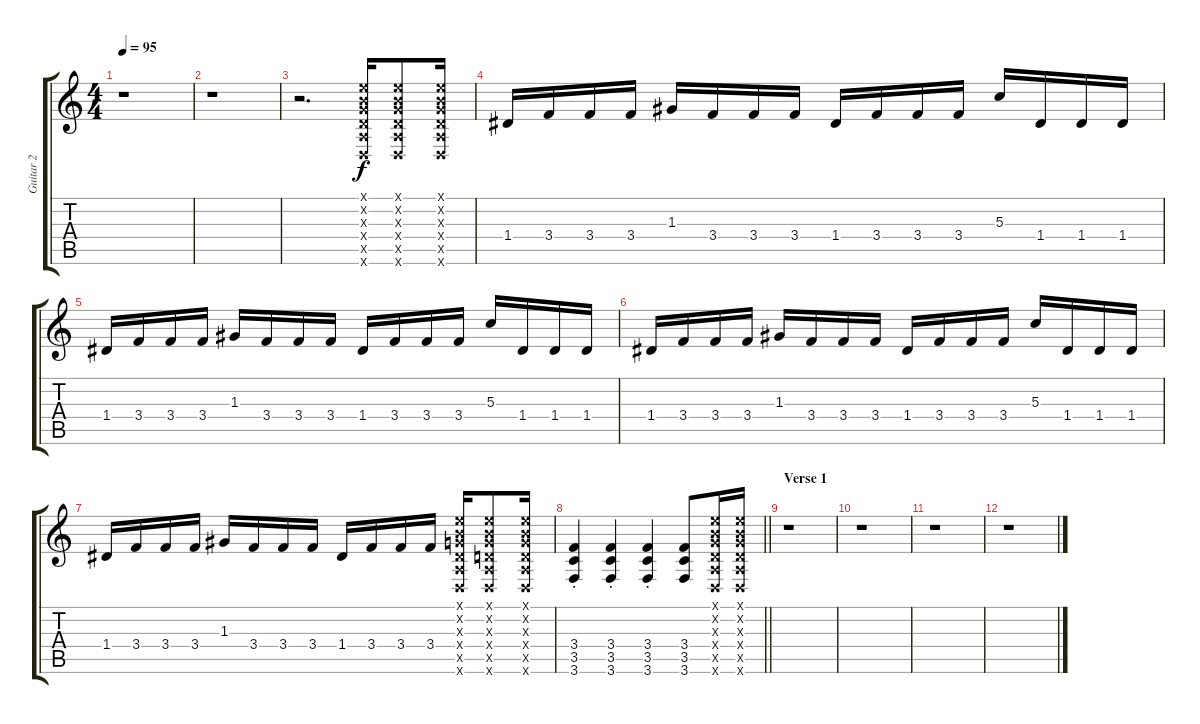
\track ("Guitar 2" "Guitar 2") {instrument overdrivenguitar}
\staff {score tabs}
\tuning (E4 B3 G3 D3 A2 D2) {hide}
\ts (4 4)
\tempo 95
\clef g2
\ks c
r.1{dy f instrument overdrivenguitar} |
r.1 |
r.2{d} (0.1{x} 0.2{x} 0.3{x} 0.4{x} 0.5{x} 0.6{x}).16 (0.1{x} 0.2{x} 0.3{x} 0.4{x} 0.5{x} 0.6{x}).8 (0.1{x} 0.2{x} 0.3{x} 0.4{x} 0.5{x} 0.6{x}).16 |
1.4.16 3.4.16 3.4.16 3.4.16 1.3.16 3.4.16 3.4.16 3.4.16 1.4.16 3.4.16 3.4.16 3.4.16 5.3.16 1.4.16 1.4.16 1.4.16 |
1.4.16 3.4.16 3.4.16 3.4.16 1.3.16 3.4.16 3.4.16 3.4.16 1.4.16 3.4.16 3.4.16 3.4.16 5.3.16 1.4.16 1.4.16 1.4.16 |
1.4.16 3.4.16 3.4.16 3.4.16 1.3.16 3.4.16 3.4.16 3.4.16 1.4.16 3.4.16 3.4.16 3.4.16 5.3.16 1.4.16 1.4.16 1.4.16 |
1.4.16 3.4.16 3.4.16 3.4.16 1.3.16 3.4.16 3.4.16 3.4.16 1.4.16 3.4.16 3.4.16 3.4.16 (0.1{x} 0.2{x} 0.3{x} 1.4{x} 0.5{x} 0.6{x}).16 (0.1{x} 0.2{x} 0.3{x} 0.4{x} 0.5{x} 0.6{x}).8 (0.1{x} 0.2{x} 0.3{x} 0.4{x} 0.5{x} 0.6{x}).16 |
\barLineRight lightlight
(3.4{st} 3.5{st} 3.6{st}).4 (3.4{st} 3.5{st} 3.6{st}).4 (3.4{st} 3.5{st} 3.6{st}).4 (3.4 3.5 3.6).8 (0.1{x} 0.2{x} 0.3{x} 0.4{x} 0.5{x} 0.6{x}).16 (0.1{x} 0.2{x} 0.3{x} 0.4{x} 0.5{x} 0.6{x}).16 |
\section ("" "Verse 1")
r.1 |
r.1 |
r.1 |
r.1
